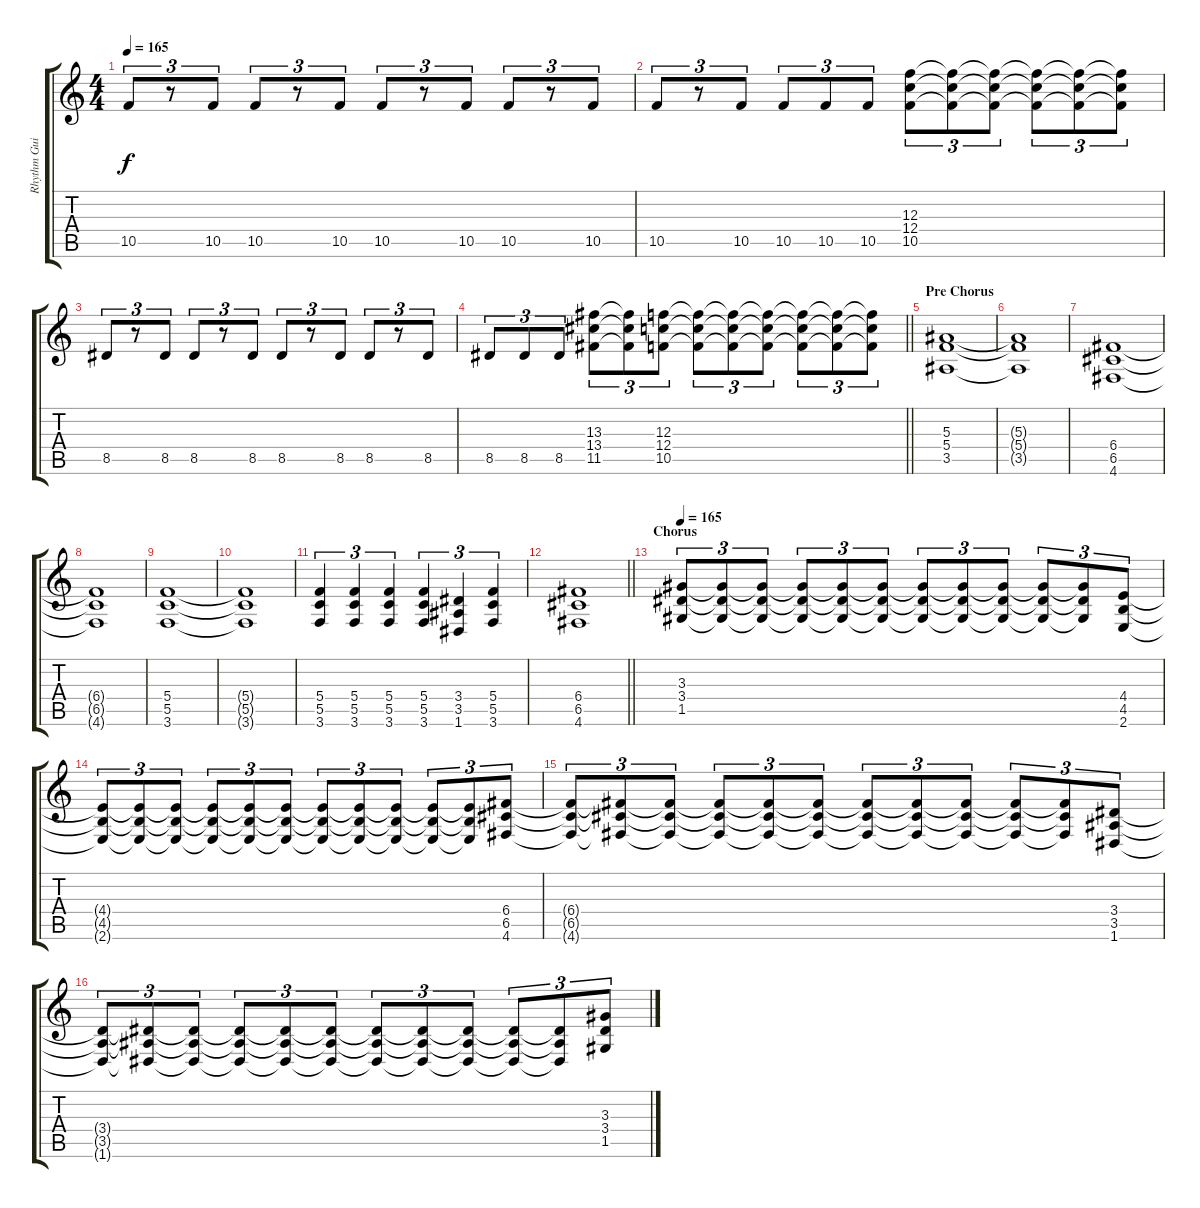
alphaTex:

\track ("Rhythm Guitar" "Rhythm Gui") {instrument distortionguitar}
\staff {score tabs}
\tuning (D4 A3 F3 C3 G2 D2) {hide}
\ts (4 4)
\tempo 165
\clef g2
\ks c
10.5.8{tu (3 2) dy f} r.8{tu (3 2)} 10.5.8{tu (3 2)} 10.5.8{tu (3 2)} r.8{tu (3 2)} 10.5.8{tu (3 2)} 10.5.8{tu (3 2)} r.8{tu (3 2)} 10.5.8{tu (3 2)} 10.5.8{tu (3 2)} r.8{tu (3 2)} 10.5.8{tu (3 2)} |
10.5.8{tu (3 2)} r.8{tu (3 2)} 10.5.8{tu (3 2)} 10.5.8{tu (3 2)} 10.5.8{tu (3 2)} 10.5.8{tu (3 2)} (12.3 12.4 10.5).8{tu (3 2)} (12.3{t} 12.4{t} 10.5{t}).8{tu (3 2)} (12.3{t} 12.4{t} 10.5{t}).8{tu (3 2)} (12.3{t} 12.4{t} 10.5{t}).8{tu (3 2)} (12.3{t} 12.4{t} 10.5{t}).8{tu (3 2)} (12.3{t} 12.4{t} 10.5{t}).8{tu (3 2)} |
8.5.8{tu (3 2)} r.8{tu (3 2)} 8.5.8{tu (3 2)} 8.5.8{tu (3 2)} r.8{tu (3 2)} 8.5.8{tu (3 2)} 8.5.8{tu (3 2)} r.8{tu (3 2)} 8.5.8{tu (3 2)} 8.5.8{tu (3 2)} r.8{tu (3 2)} 8.5.8{tu (3 2)} |
\barLineRight lightlight
8.5.8{tu (3 2)} 8.5.8{tu (3 2)} 8.5.8{tu (3 2)} (13.3 13.4 11.5).8{tu (3 2)} (13.3{t} 13.4{t} 11.5{t}).8{tu (3 2)} (12.3 12.4 10.5).8{tu (3 2)} (12.3{t} 12.4{t} 10.5{t}).8{tu (3 2)} (12.3{t} 12.4{t} 10.5{t}).8{tu (3 2)} (12.3{t} 12.4{t} 10.5{t}).8{tu (3 2)} (12.3{t} 12.4{t} 10.5{t}).8{tu (3 2)} (12.3{t} 12.4{t} 10.5{t}).8{tu (3 2)} (12.3{t} 12.4{t} 10.5{t}).8{tu (3 2)} |
\section ("" "Pre Chorus")
(5.3 5.4 3.5).1 |
(5.3{t} 5.4{t} 3.5{t}).1 |
(6.4 6.5 4.6).1 |
(6.4{t} 6.5{t} 4.6{t}).1 |
(5.4 5.5 3.6).1 |
(5.4{t} 5.5{t} 3.6{t}).1 |
(5.4 5.5 3.6).4{tu (3 2)} (5.4 5.5 3.6).4{tu (3 2)} (5.4 5.5 3.6).4{tu (3 2)} (5.4 5.5 3.6).4{tu (3 2)} (3.4 3.5 1.6).4{tu (3 2)} (5.4 5.5 3.6).4{tu (3 2)} |
\barLineRight lightlight
(6.4 6.5 4.6).1 |
\section ("" "Chorus")
\tempo 165
(3.3 3.4 1.5).8{tu (3 2)} (3.3{t} 3.4{t} 1.5{t}).8{tu (3 2)} (3.3{t} 3.4{t} 1.5{t}).8{tu (3 2)} (3.3{t} 3.4{t} 1.5{t}).8{tu (3 2)} (3.3{t} 3.4{t} 1.5{t}).8{tu (3 2)} (3.3{t} 3.4{t} 1.5{t}).8{tu (3 2)} (3.3{t} 3.4{t} 1.5{t}).8{tu (3 2)} (3.3{t} 3.4{t} 1.5{t}).8{tu (3 2)} (3.3{t} 3.4{t} 1.5{t}).8{tu (3 2)} (3.3{t} 3.4{t} 1.5{t}).8{tu (3 2)} (3.3{t} 3.4{t} 1.5{t}).8{tu (3 2)} (4.4 4.5 2.6).8{tu (3 2)} |
(4.4{t} 4.5{t} 2.6{t}).8{tu (3 2)} (4.4{t} 4.5{t} 2.6{t}).8{tu (3 2)} (4.4{t} 4.5{t} 2.6{t}).8{tu (3 2)} (4.4{t} 4.5{t} 2.6{t}).8{tu (3 2)} (4.4{t} 4.5{t} 2.6{t}).8{tu (3 2)} (4.4{t} 4.5{t} 2.6{t}).8{tu (3 2)} (4.4{t} 4.5{t} 2.6{t}).8{tu (3 2)} (4.4{t} 4.5{t} 2.6{t}).8{tu (3 2)} (4.4{t} 4.5{t} 2.6{t}).8{tu (3 2)} (4.4{t} 4.5{t} 2.6{t}).8{tu (3 2)} (4.4{t} 4.5{t} 2.6{t}).8{tu (3 2)} (6.4 6.5 4.6).8{tu (3 2)} |
(6.4{t} 6.5{t} 4.6{t}).8{tu (3 2)} (6.4{t} 6.5{t} 4.6{t}).8{tu (3 2)} (6.4{t} 6.5{t} 4.6{t}).8{tu (3 2)} (6.4{t} 6.5{t} 4.6{t}).8{tu (3 2)} (6.4{t} 6.5{t} 4.6{t}).8{tu (3 2)} (6.4{t} 6.5{t} 4.6{t}).8{tu (3 2)} (6.4{t} 6.5{t} 4.6{t}).8{tu (3 2)} (6.4{t} 6.5{t} 4.6{t}).8{tu (3 2)} (6.4{t} 6.5{t} 4.6{t}).8{tu (3 2)} (6.4{t} 6.5{t} 4.6{t}).8{tu (3 2)} (6.4{t} 6.5{t} 4.6{t}).8{tu (3 2)} (3.4 3.5 1.6).8{tu (3 2)} |
(3.4{t} 3.5{t} 1.6{t}).8{tu (3 2)} (3.4{t} 3.5{t} 1.6{t}).8{tu (3 2)} (3.4{t} 3.5{t} 1.6{t}).8{tu (3 2)} (3.4{t} 3.5{t} 1.6{t}).8{tu (3 2)} (3.4{t} 3.5{t} 1.6{t}).8{tu (3 2)} (3.4{t} 3.5{t} 1.6{t}).8{tu (3 2)} (3.4{t} 3.5{t} 1.6{t}).8{tu (3 2)} (3.4{t} 3.5{t} 1.6{t}).8{tu (3 2)} (3.4{t} 3.5{t} 1.6{t}).8{tu (3 2)} (3.4{t} 3.5{t} 1.6{t}).8{tu (3 2)} (3.4{t} 3.5{t} 1.6{t}).8{tu (3 2)} (3.3 3.4 1.5).8{tu (3 2)}
